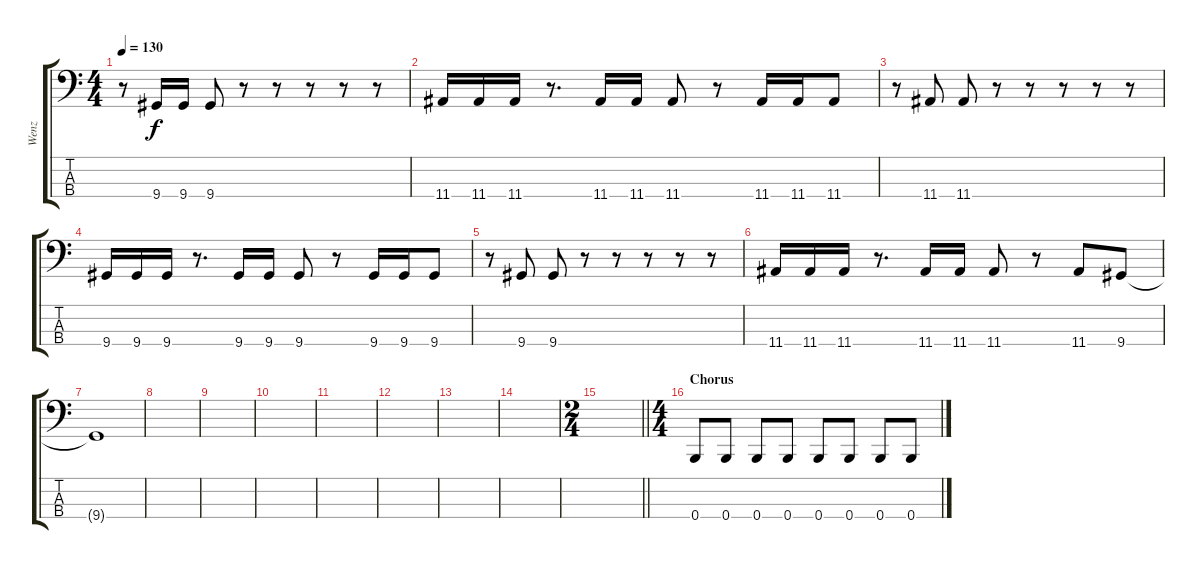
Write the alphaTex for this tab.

\track ("Wenz" "Wenz") {instrument electricbasspick}
\staff {score tabs}
\tuning (E2 B1 Gb1 B0) {hide}
\ts (4 4)
\tempo 130
\clef f4
\ks c
r.8{dy f} 9.4.16 9.4.16 9.4.8 r.8 r.8 r.8 r.8 r.8 |
11.4.16 11.4.16 11.4.16 r.8{d} 11.4.16 11.4.16 11.4.8 r.8 11.4.16 11.4.16 11.4.8 |
r.8 11.4.8 11.4.8 r.8 r.8 r.8 r.8 r.8 |
9.4.16 9.4.16 9.4.16 r.8{d} 9.4.16 9.4.16 9.4.8 r.8 9.4.16 9.4.16 9.4.8 |
r.8 9.4.8 9.4.8 r.8 r.8 r.8 r.8 r.8 |
11.4.16 11.4.16 11.4.16 r.8{d} 11.4.16 11.4.16 11.4.8 r.8 11.4.8 9.4.8 |
9.4{t}.1 |
|
|
|
|
|
|
|
\ts (2 4)
\barLineRight lightlight
|
\ts (4 4)
\section ("" "Chorus")
0.4.8 0.4.8 0.4.8 0.4.8 0.4.8 0.4.8 0.4.8 0.4.8
